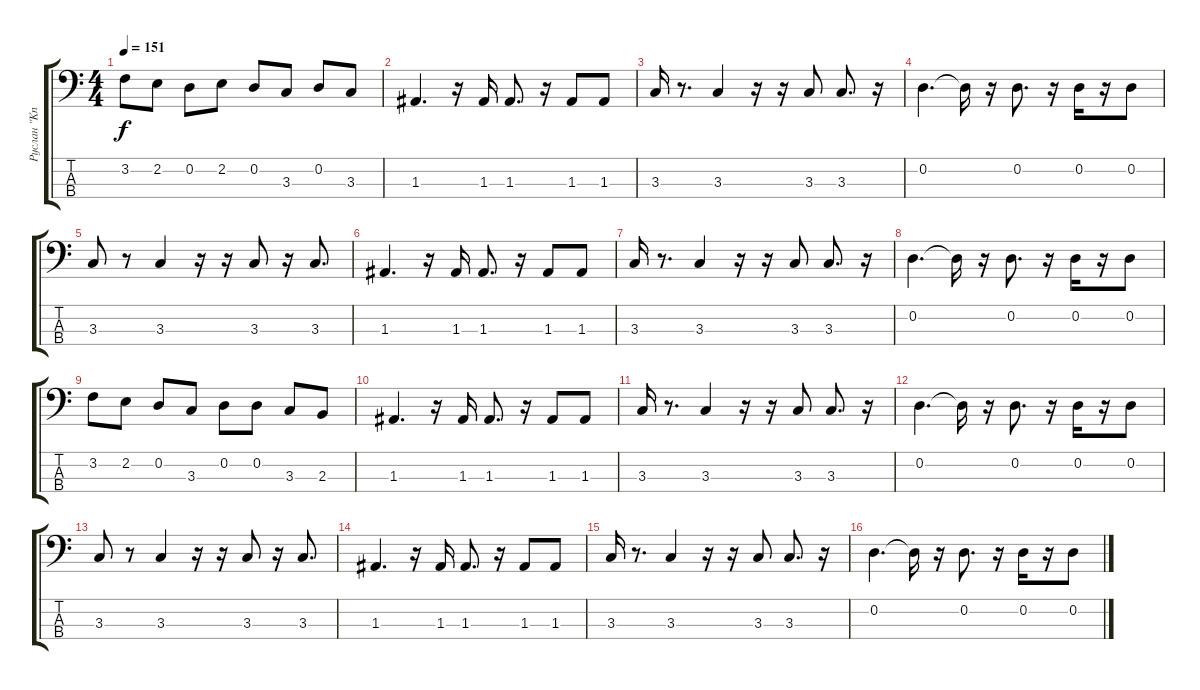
\track ("Руслан \"Kniaz\"" "Руслан \"Kn") {instrument electricbassfinger}
\staff {score tabs}
\tuning (G2 D2 A1 E1) {hide}
\ts (4 4)
\tempo 151
\clef f4
\ks c
3.2.8{dy f} 2.2.8 0.2.8 2.2.8 0.2.8 3.3.8 0.2.8 3.3.8 |
1.3.4{d} r.16 1.3.16 1.3.8{d} r.16 1.3.8 1.3.8 |
3.3.16 r.8{d} 3.3.4 r.16 r.16 3.3.8 3.3.8{d} r.16 |
0.2.4{d} 0.2{t}.16 r.16 0.2.8{d} r.16 0.2.16 r.16 0.2.8 |
3.3.8 r.8 3.3.4 r.16 r.16 3.3.8 r.16 3.3.8{d} |
1.3.4{d} r.16 1.3.16 1.3.8{d} r.16 1.3.8 1.3.8 |
3.3.16 r.8{d} 3.3.4 r.16 r.16 3.3.8 3.3.8{d} r.16 |
0.2.4{d} 0.2{t}.16 r.16 0.2.8{d} r.16 0.2.16 r.16 0.2.8 |
3.2.8 2.2.8 0.2.8 3.3.8 0.2.8 0.2.8 3.3.8 2.3.8 |
1.3.4{d} r.16 1.3.16 1.3.8{d} r.16 1.3.8 1.3.8 |
3.3.16 r.8{d} 3.3.4 r.16 r.16 3.3.8 3.3.8{d} r.16 |
0.2.4{d} 0.2{t}.16 r.16 0.2.8{d} r.16 0.2.16 r.16 0.2.8 |
3.3.8 r.8 3.3.4 r.16 r.16 3.3.8 r.16 3.3.8{d} |
1.3.4{d} r.16 1.3.16 1.3.8{d} r.16 1.3.8 1.3.8 |
3.3.16 r.8{d} 3.3.4 r.16 r.16 3.3.8 3.3.8{d} r.16 |
0.2.4{d} 0.2{t}.16 r.16 0.2.8{d} r.16 0.2.16 r.16 0.2.8
